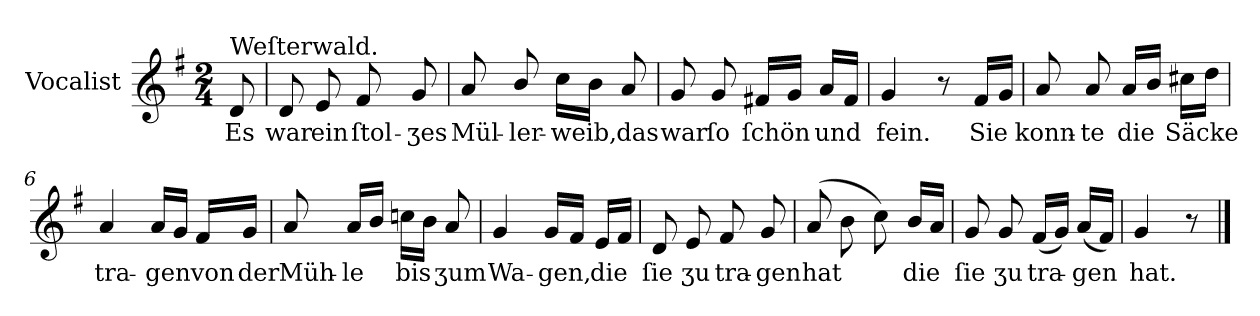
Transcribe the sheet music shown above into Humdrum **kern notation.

**kern	**text
*part1	*part1
*staff1	*staff1
*I"Vocalist	*
*k[f#]	*
*G:	*
*M2/4	*
=	=
!LO:TX:a:t=Weſterwald.	!
8d	Es
=1	=1
8d	war
8e	ein
8f#	ſtol-
8g	-ʒes
=2	=2
8a	Mül-
8b/	-ler-
16ccLL	-weib,
16bJJ	.
8a	das
=3	=3
8g	war
8g	ſo
16f#XLL	ſchön
16gJJ	.
16aLL	und
16f#JJ	.
=4	=4
4g	fein.
8r	.
16f#LL	Sie
16gJJ	.
=5	=5
8a	konn-
8a	-te
16aLL	die
16bJJ	.
16cc#XLL	Säcke
16ddJJ	.
=6	=6
4a	tra-
16aLL	-gen
16gJJ	.
16f#LL	von
16gJJ	der
=7	=7
8a	Müh-
16aLL	-le
16bJJ	.
16ccnLL	bis
16bJJ	.
8a	ʒum
=8	=8
4g	Wa-
16gLL	-gen,
16f#JJ	.
16eLL	die
16f#JJ	.
=9	=9
8d	ſie
8e	ʒu
8f#	tra-
8g	-gen
=10	=10
(8a	hat
8b	.
8cc)	.
16bLL	die
16aJJ	.
=11	=11
8g	ſie
8g	ʒu
(16f#LL	tra-
16gJJ)	.
(16aLL	-gen
16f#JJ)	.
=12	=12
4g	hat.
8r	.
==	==
*-	*-
